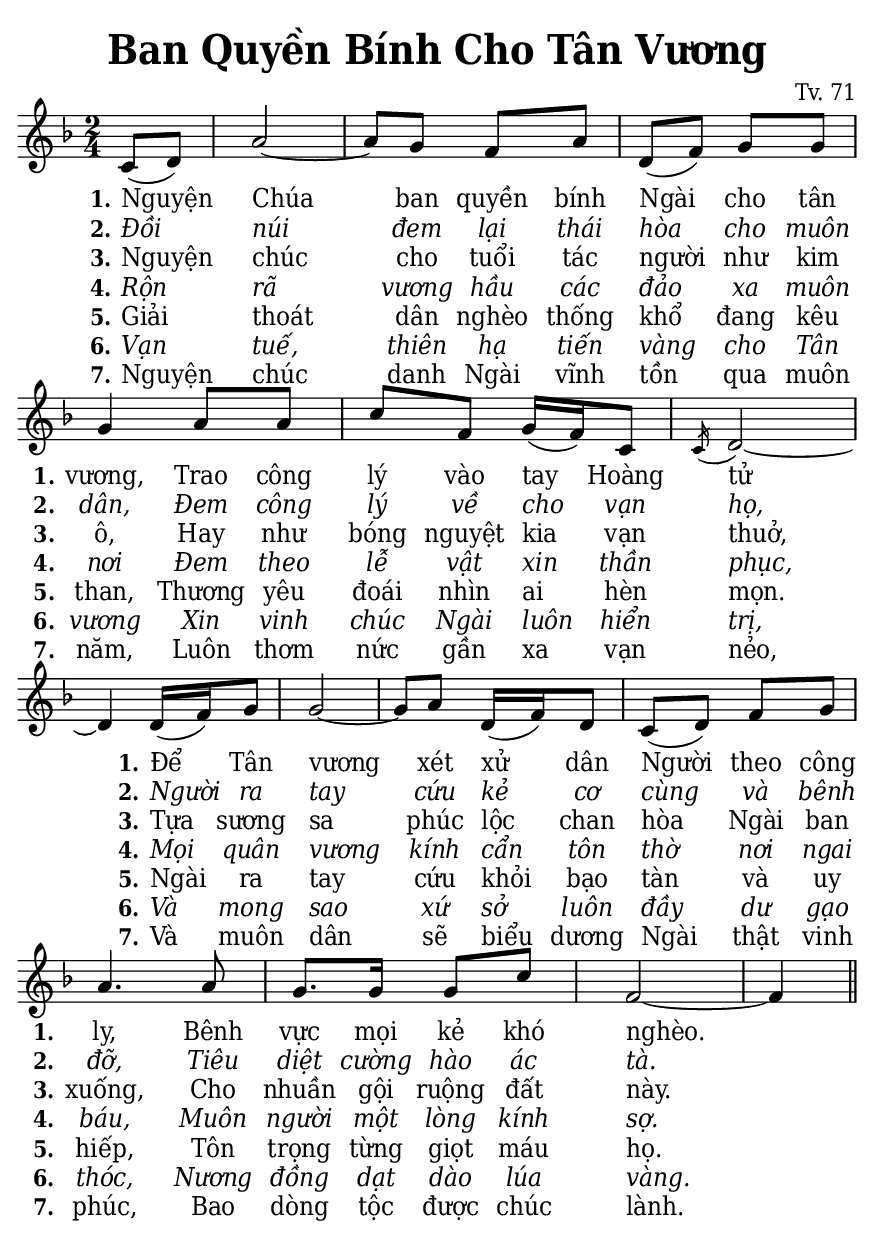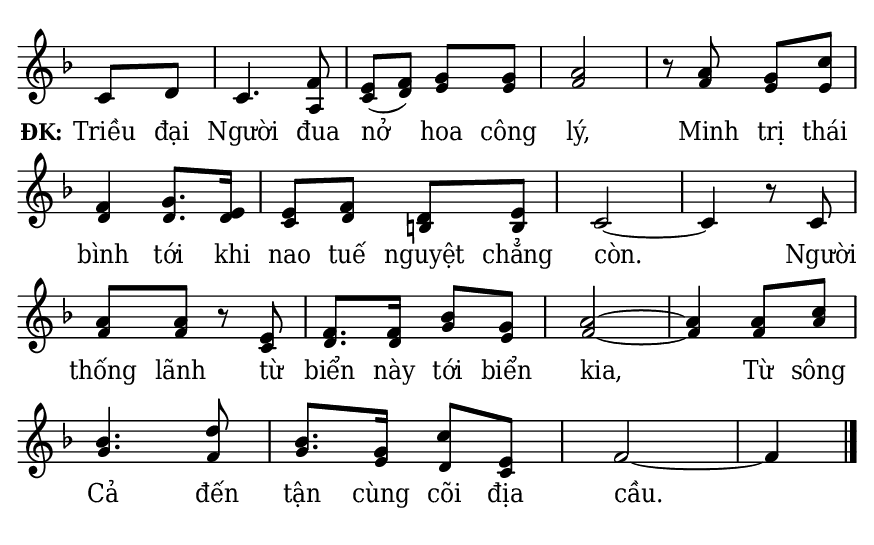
% Cài đặt chung\
\version "2.22.1"
\include "english.ly"

\header {
  title = \markup { \fontsize #1 "Ban Quyền Bính Cho Tân Vương" }
  composer = "Tv. 71"
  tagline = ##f
}

% mã nguồn cho những chức năng chưa hỗ trợ trong phiên bản lilypond hiện tại
% cung cấp bởi cộng đồng lilypond khi gửi email đến lilypond-user@gnu.org
% Đổi kích thước nốt cho bè phụ
notBePhu =
#(define-music-function (font-size music) (number? ly:music?)
   (for-some-music
     (lambda (m)
       (if (music-is-of-type? m 'rhythmic-event)
           (begin
             (set! (ly:music-property m 'tweaks)
                   (cons `(font-size . ,font-size)
                         (ly:music-property m 'tweaks)))
             #t)
           #f))
     music)
   music)

% in số phiên khúc trên mỗi dòng
#(define (add-grob-definition grob-name grob-entry)
     (set! all-grob-descriptions
           (cons ((@@ (lily) completize-grob-entry)
                  (cons grob-name grob-entry))
                 all-grob-descriptions)))

#(add-grob-definition
    'StanzaNumberSpanner
    `((direction . ,LEFT)
      (font-series . bold)
      (padding . 1.0)
      (side-axis . ,X)
      (stencil . ,ly:text-interface::print)
      (X-offset . ,ly:side-position-interface::x-aligned-side)
      (Y-extent . ,grob::always-Y-extent-from-stencil)
      (meta . ((class . Spanner)
               (interfaces . (font-interface
                              side-position-interface
                              stanza-number-interface
                              text-interface))))))

\layout {
    \context {
      \Global
      \grobdescriptions #all-grob-descriptions
    }
    \context {
      \Score
      \remove Stanza_number_align_engraver
      \consists
        #(lambda (context)
           (let ((texts '())
                 (syllables '()))
             (make-engraver
              (acknowledgers
               ((stanza-number-interface engraver grob source-engraver)
                  (set! texts (cons grob texts)))
               ((lyric-syllable-interface engraver grob source-engraver)
                  (set! syllables (cons grob syllables))))
              ((stop-translation-timestep engraver)
                 (for-each
                  (lambda (text)
                    (for-each
                     (lambda (syllable)
                       (ly:pointer-group-interface::add-grob
                        text
                        'side-support-elements
                        syllable))
                     syllables))
                  texts)
                 (set! syllables '())))))
    }
    \context {
      \Lyrics
      \remove Stanza_number_engraver
      \consists
        #(lambda (context)
           (let ((text #f)
                 (last-stanza #f))
             (make-engraver
              ((process-music engraver)
                 (let ((stanza (ly:context-property context 'stanza #f)))
                   (if (and stanza (not (equal? stanza last-stanza)))
                       (let ((column (ly:context-property context
'currentCommandColumn)))
                         (set! last-stanza stanza)
                         (if text
                             (ly:spanner-set-bound! text RIGHT column))
                         (set! text (ly:engraver-make-grob engraver
'StanzaNumberSpanner '()))
                         (ly:grob-set-property! text 'text stanza)
                         (ly:spanner-set-bound! text LEFT column)))))
              ((finalize engraver)
                 (if text
                     (let ((column (ly:context-property context
'currentCommandColumn)))
                       (ly:spanner-set-bound! text RIGHT column)))))))
      \override StanzaNumberSpanner.horizon-padding = 10000
    }
}

stanzaReminderOff =
  \temporary \override StanzaNumberSpanner.after-line-breaking =
     #(lambda (grob)
        ;; Can be replaced with (not (first-broken-spanner? grob)) in 2.23.
        (if (let ((siblings (ly:spanner-broken-into (ly:grob-original grob))))
              (and (pair? siblings)
                   (not (eq? grob (car siblings)))))
            (ly:grob-suicide! grob)))

stanzaReminderOn = \undo \stanzaReminderOff
% kết thúc mã nguồn

% Nhạc phiên khúc
nhacPhienKhucSop = \relative c' {
  \autoPageBreaksOff
  \partial 4 c8 (d) |
  a'2 ~ |
  a8 g f a |
  d, (f) g g |
  g4 a8 a |
  c f, g16 (f) c8 |
  \slashedGrace { c16 ( } d2) ~ |
  d4 d16 (f) g8 |
  g2 ~ |
  g8 a d,16 (f) d8 |
  c (d) f g |
  a4. a8 |
  g8. g16 g8 c |
  f,2 ~ |
  f4 \bar "||"
  
  \pageBreak
  c8 d |
  c4. f8 |
  e (f) g g |
  a2 |
  r8 a g c |
  f,4 g8. e16 |
  e8 f d e |
  c2 ~ |
  c4 r8 c |
  a' a r e |
  f8. f16 bf8 g |
  a2 ~ |
  a4 a8 c |
  bf4. d8 |
  bf8. g16 c8 e, |
  f2 ~ |
  f4 \bar "|."
}

nhacPhienKhucAlto = \relative c' {
  r4 |
  R2*13
  r4
  c8 d |
  c4. a8 |
  c (d) e e |
  f2 |
  r8 f e e |
  d4 d8. d16 |
  c8 d b! b |
  c2 ~ |
  c4 r8 c |
  f f r c |
  d8. d16 g8 e |
  f2 ~ |
  f4 f8 a |
  g4. f8 |
  g8. e16 d8 c |
  f2 ~ |
  f4
}

% Lời phiên khúc
loiPhienKhucSop = \lyrics {
  <<
    {
      \set stanza = "1."
      Nguyện Chúa ban quyền bính Ngài cho tân vương,
      Trao công lý vào tay Hoàng tử
      Để Tân vương xét xử dân Người theo công ly,
      Bênh vực mọi kẻ khó nghèo.
    }
    \new Lyrics {
	    \set associatedVoice = "beSop"
	    \set stanza = "2."
      \override Lyrics.LyricText.font-shape = #'italic
	    Đồi núi đem lại thái hòa cho muôn dân,
	    Đem công lý về cho vạn họ,
	    Người ra tay cứu kẻ cơ cùng và bênh đỡ,
	    Tiêu diệt cường hào ác tà.
    }
    \new Lyrics {
	    \set associatedVoice = "beSop"
	    \set stanza = "3."
	    Nguyện chúc cho tuổi tác người như kim ô,
	    Hay như bóng nguyệt kia vạn thuở,
	    Tựa sương sa phúc lộc chan hòa Ngài ban xuống,
	    Cho nhuần gội ruộng đất này.
    }
    \new Lyrics {
	    \set associatedVoice = "beSop"
	    \set stanza = "4."
      \override Lyrics.LyricText.font-shape = #'italic
	    Rộn rã vương hầu các đảo xa muôn nơi
	    Đem theo lễ vật xin thần phục,
	    Mọi quân vương kính cẩn tôn thờ nơi ngai báu,
	    Muôn người một lòng kính sợ.
    }
    \new Lyrics {
	    \set associatedVoice = "beSop"
	    \set stanza = "5."
	    Giải thoát dân nghèo thống khổ đang kêu than,
	    Thương yêu đoái nhìn ai hèn mọn.
	    Ngài ra tay cứu khỏi bạo tàn và uy hiếp,
	    Tôn trọng từng giọt máu họ.
    }
    \new Lyrics {
	    \set associatedVoice = "beSop"
	    \set stanza = "6."
      \override Lyrics.LyricText.font-shape = #'italic
	    Vạn tuế, thiên hạ tiến vàng cho Tân vương
	    Xin vinh chúc Ngài luôn hiển trị,
	    Và mong sao xứ sở luôn đầy dư gạo thóc,
	    Nương đồng dạt dào lúa vàng.
    }
    \new Lyrics {
	    \set associatedVoice = "beSop"
	    \set stanza = "7."
	    Nguyện chúc danh Ngài vĩnh tồn qua muôn năm,
	    Luôn thơm nức gần xa vạn nẻo,
	    Và muôn dân sẽ biểu dương Ngài thật vinh phúc,
	    Bao dòng tộc được chúc lành.
    }
  >>
  \stanzaReminderOff
  \set stanza = "ĐK:"
  Triều đại Người đua nở hoa công lý,
  Minh trị thái bình tới khi nao tuế nguyệt chẳng còn.
  Người thống lãnh từ biển này tới biển kia,
  Từ sông Cả đến tận cùng cõi địa cầu.
}

% Dàn trang
\paper {
  #(set-paper-size "a5")
  top-margin = 3\mm
  bottom-margin = 3\mm
  left-margin = 3\mm
  right-margin = 3\mm
  indent = #0
  #(define fonts
	 (make-pango-font-tree "Deja Vu Serif Condensed"
	 		       "Deja Vu Serif Condensed"
			       "Deja Vu Serif Condensed"
			       (/ 20 20)))
  print-page-number = ##f
  ragged-bottom = ##t
}

TongNhip = {
  \key f \major \time 2/4
  \set Timing.beamExceptions = #'()
  \set Timing.baseMoment = #(ly:make-moment 1/4)
}

\score {
  \new ChoirStaff <<
    \new Staff \with {
        \consists "Merge_rests_engraver"
        printPartCombineTexts = ##f
      }
      <<
      \new Voice \TongNhip \partCombine 
        \nhacPhienKhucSop
        \notBePhu -1 { \nhacPhienKhucAlto }
      \new NullVoice = beSop \nhacPhienKhucSop
      \new Lyrics \lyricsto beSop \loiPhienKhucSop
      >>
  >>
  \layout {
    \override Lyrics.LyricSpace.minimum-distance = #1.7
    \override Score.BarNumber.break-visibility = ##(#f #f #f)
    \override Score.SpacingSpanner.uniform-stretching = ##t
  } 
}
